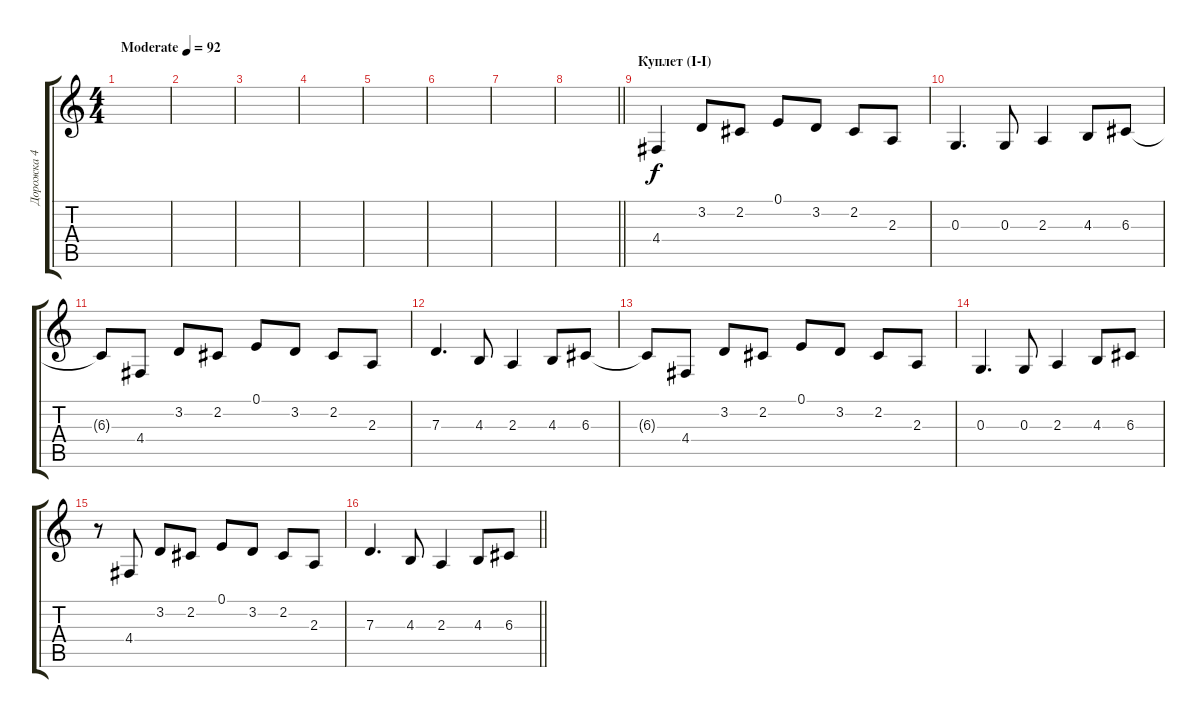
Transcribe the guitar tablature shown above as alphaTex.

\track ("Дорожка 4" "Дорожка 4") {instrument fx5brightness}
\staff {score tabs}
\tuning (E4 B3 G3 D3 A2 E2) {hide}
\ts (4 4)
\tempo (92 "Moderate")
\clef g2
\ks c
|
|
|
|
|
|
|
\barLineRight lightlight
|
\section ("" "Куплет (I-I)")
4.4.4 3.2.8 2.2.8 0.1.8 3.2.8 2.2.8 2.3.8 |
0.3.4{d} 0.3.8 2.3.4 4.3.8 6.3.8 |
6.3{t}.8 4.4.8 3.2.8 2.2.8 0.1.8 3.2.8 2.2.8 2.3.8 |
7.3.4{d} 4.3.8 2.3.4 4.3.8 6.3.8 |
6.3{t}.8 4.4.8 3.2.8 2.2.8 0.1.8 3.2.8 2.2.8 2.3.8 |
0.3.4{d} 0.3.8 2.3.4 4.3.8 6.3.8 |
r.8 4.4.8 3.2.8 2.2.8 0.1.8 3.2.8 2.2.8 2.3.8 |
\barLineRight lightlight
7.3.4{d} 4.3.8 2.3.4 4.3.8 6.3.8
